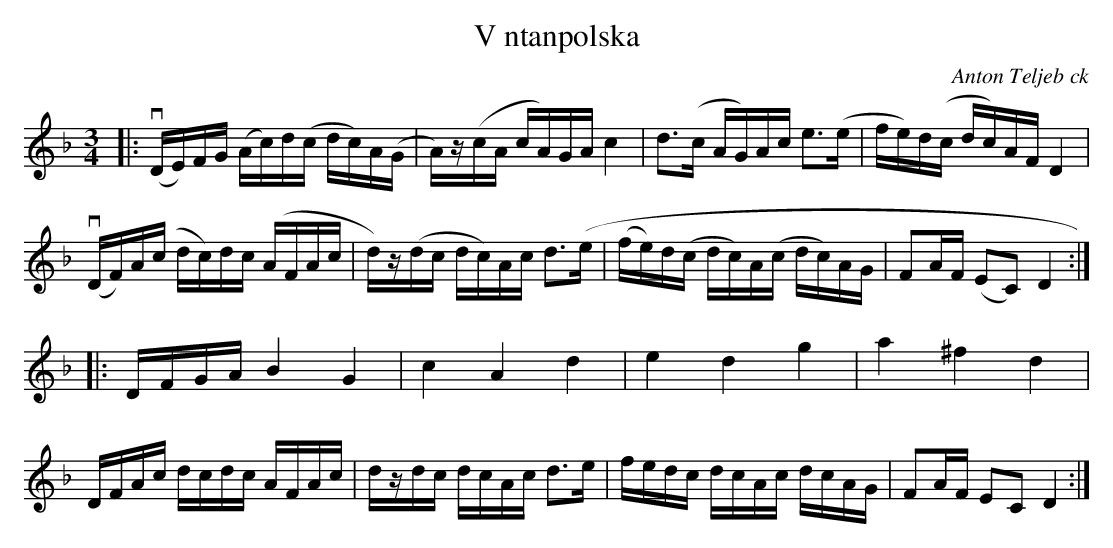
X:1
T:V ntanpolska
C:Anton Teljeb ck
M:3/4
L:1/16
K:Dm
|:v(DE)FG (Ac)d(c dc)A(G | A)z(cA cA)GA c4 | d3(c AG)Ac e3(e | fe)d(c dc)AF D4 |
 v(DF)A(c dc)dc (AFAc | d)z(dc dc)Ac d3(e | (fe)d(c dc)A(c dc)AG |F2AF  (E2C2) D4 :|
|:DFGA B4 G4 | c4 A4 d4 | e4 d4 g4 | a4 ^f4 d4 |
 DFAc dcdc AFAc | dzdc dcAc d3e | fedc dcAc dcAG |F2AF  E2C2 D4 :|
